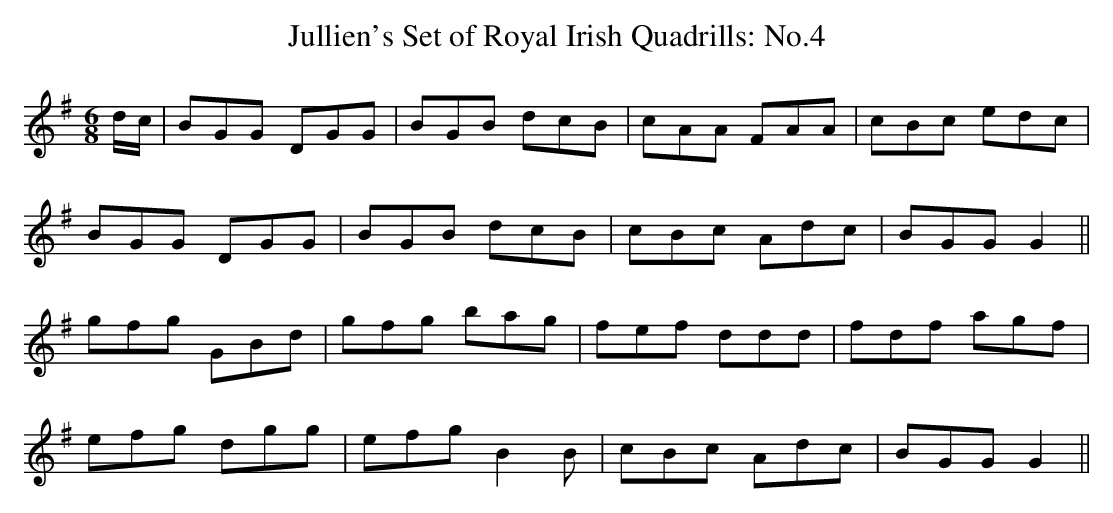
X:1
T:Jullien's Set of Royal Irish Quadrills: No.4
M:6/8
L:1/8
K:G
d/c/|BGG DGG|BGB dcB|cAA FAA|cBc edc|
BGG DGG|BGB dcB|cBc Adc|BGG G2||
gfg GBd|gfg bag|fef ddd|fdf agf|
efg dgg|efg B2B|cBc Adc|BGG G2||
